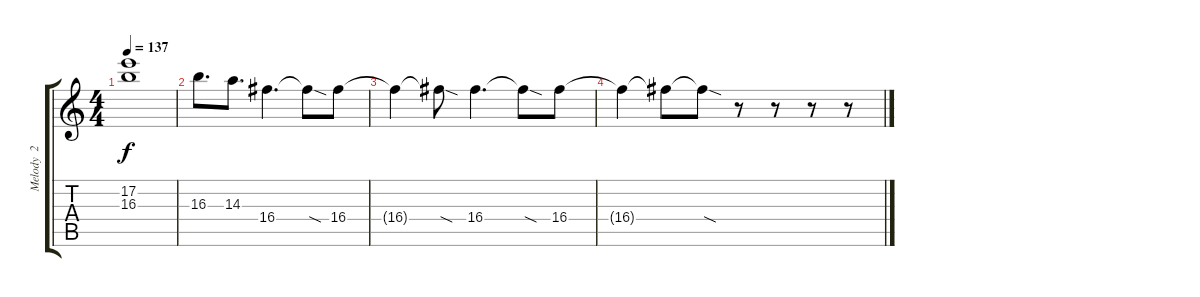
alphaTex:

\track ("Melody  2" "Melody  2") {instrument distortionguitar}
\staff {score tabs}
\tuning (E4 B3 G3 D3 A2 E2) {hide}
\ts (4 4)
\tempo 137
\clef g2
\ks c
(17.2{t} 16.3{t}).1{dy f} |
16.3.8{d} 14.3.8{d} 16.4.4{d} 16.4{sod t}.8 16.4.8 |
16.4{t}.4 16.4{sod t}.8 16.4.4{d} 16.4{sod t}.8 16.4.8 |
16.4{t}.4 16.4{t}.8 16.4{sod t}.8 r.8 r.8 r.8 r.8
